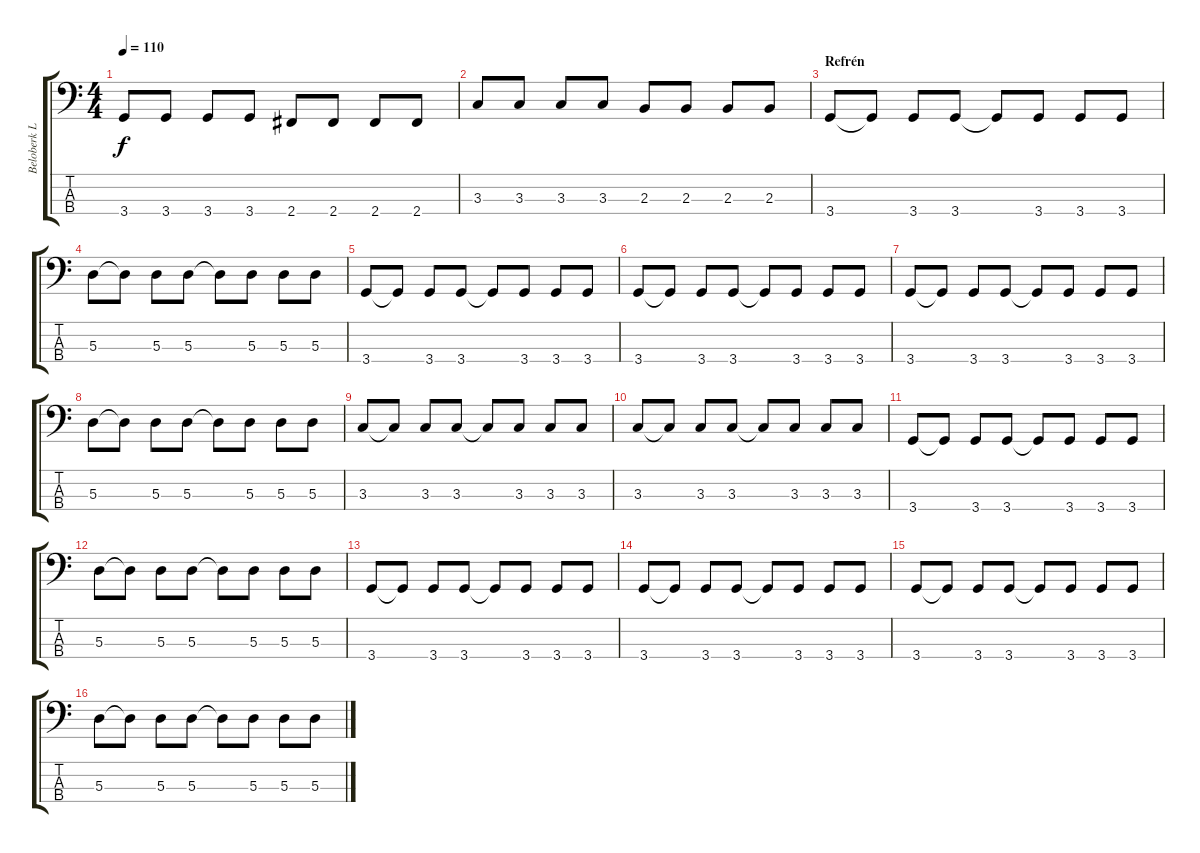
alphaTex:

\track ("Beloberk László" "Beloberk L") {instrument electricbassfinger}
\staff {score tabs}
\tuning (G2 D2 A1 E1) {hide}
\ts (4 4)
\tempo 110
\clef f4
\ks c
3.4.8{dy f} 3.4.8 3.4.8 3.4.8 2.4.8 2.4.8 2.4.8 2.4.8 |
3.3.8 3.3.8 3.3.8 3.3.8 2.3.8 2.3.8 2.3.8 2.3.8 |
\section ("" "Refrén")
3.4.8 3.4{t}.8 3.4.8 3.4.8 3.4{t}.8 3.4.8 3.4.8 3.4.8 |
5.3.8 5.3{t}.8 5.3.8 5.3.8 5.3{t}.8 5.3.8 5.3.8 5.3.8 |
3.4.8 3.4{t}.8 3.4.8 3.4.8 3.4{t}.8 3.4.8 3.4.8 3.4.8 |
3.4.8 3.4{t}.8 3.4.8 3.4.8 3.4{t}.8 3.4.8 3.4.8 3.4.8 |
3.4.8 3.4{t}.8 3.4.8 3.4.8 3.4{t}.8 3.4.8 3.4.8 3.4.8 |
5.3.8 5.3{t}.8 5.3.8 5.3.8 5.3{t}.8 5.3.8 5.3.8 5.3.8 |
3.3.8 3.3{t}.8 3.3.8 3.3.8 3.3{t}.8 3.3.8 3.3.8 3.3.8 |
3.3.8 3.3{t}.8 3.3.8 3.3.8 3.3{t}.8 3.3.8 3.3.8 3.3.8 |
3.4.8 3.4{t}.8 3.4.8 3.4.8 3.4{t}.8 3.4.8 3.4.8 3.4.8 |
5.3.8 5.3{t}.8 5.3.8 5.3.8 5.3{t}.8 5.3.8 5.3.8 5.3.8 |
3.4.8 3.4{t}.8 3.4.8 3.4.8 3.4{t}.8 3.4.8 3.4.8 3.4.8 |
3.4.8 3.4{t}.8 3.4.8 3.4.8 3.4{t}.8 3.4.8 3.4.8 3.4.8 |
3.4.8 3.4{t}.8 3.4.8 3.4.8 3.4{t}.8 3.4.8 3.4.8 3.4.8 |
5.3.8 5.3{t}.8 5.3.8 5.3.8 5.3{t}.8 5.3.8 5.3.8 5.3.8
